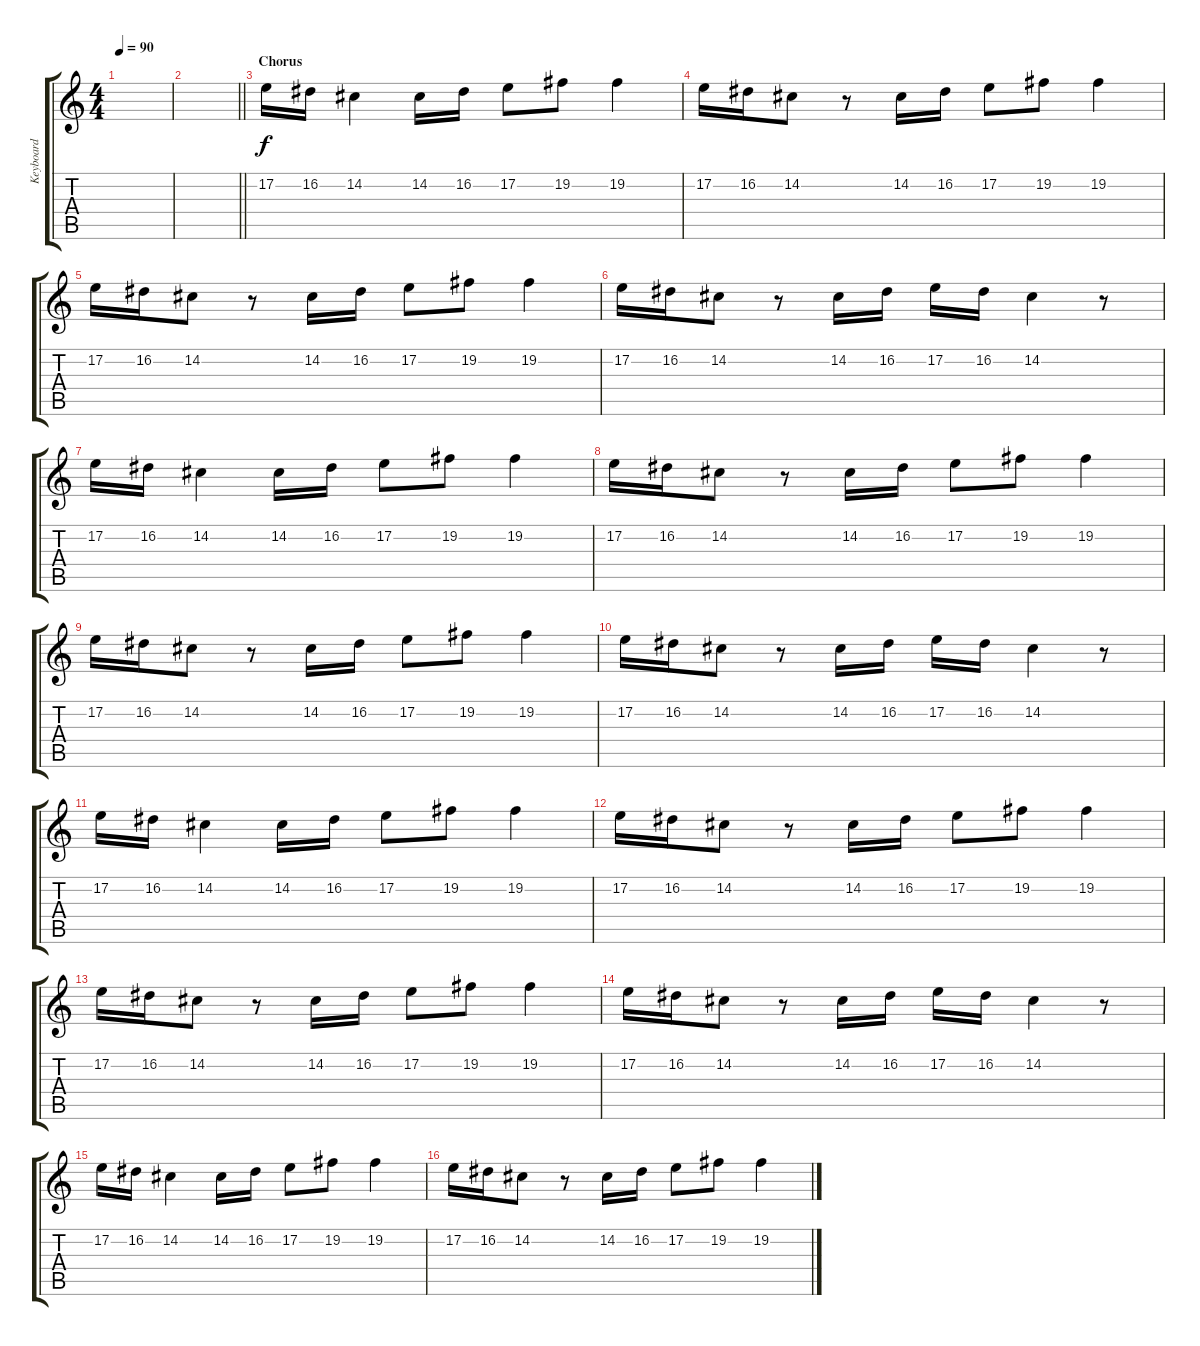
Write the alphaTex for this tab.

\track ("Keyboard" "Keyboard") {instrument stringensemble1}
\staff {score tabs}
\tuning (E4 B3 G3 D3 A2 E2) {hide}
\ts (4 4)
\tempo 90
\clef g2
\ks c
|
\barLineRight lightlight
|
\section ("" "Chorus")
17.2.16{dy f} 16.2.16 14.2.4 14.2.16 16.2.16 17.2.8 19.2.8 19.2.4 |
17.2.16 16.2.16 14.2.8 r.8 14.2.16 16.2.16 17.2.8 19.2.8 19.2.4 |
17.2.16 16.2.16 14.2.8 r.8 14.2.16 16.2.16 17.2.8 19.2.8 19.2.4 |
17.2.16 16.2.16 14.2.8 r.8 14.2.16 16.2.16 17.2.16 16.2.16 14.2.4 r.8 |
17.2.16 16.2.16 14.2.4 14.2.16 16.2.16 17.2.8 19.2.8 19.2.4 |
17.2.16 16.2.16 14.2.8 r.8 14.2.16 16.2.16 17.2.8 19.2.8 19.2.4 |
17.2.16 16.2.16 14.2.8 r.8 14.2.16 16.2.16 17.2.8 19.2.8 19.2.4 |
17.2.16 16.2.16 14.2.8 r.8 14.2.16 16.2.16 17.2.16 16.2.16 14.2.4 r.8 |
17.2.16 16.2.16 14.2.4 14.2.16 16.2.16 17.2.8 19.2.8 19.2.4 |
17.2.16 16.2.16 14.2.8 r.8 14.2.16 16.2.16 17.2.8 19.2.8 19.2.4 |
17.2.16 16.2.16 14.2.8 r.8 14.2.16 16.2.16 17.2.8 19.2.8 19.2.4 |
17.2.16 16.2.16 14.2.8 r.8 14.2.16 16.2.16 17.2.16 16.2.16 14.2.4 r.8 |
17.2.16 16.2.16 14.2.4 14.2.16 16.2.16 17.2.8 19.2.8 19.2.4 |
17.2.16 16.2.16 14.2.8 r.8 14.2.16 16.2.16 17.2.8 19.2.8 19.2.4
